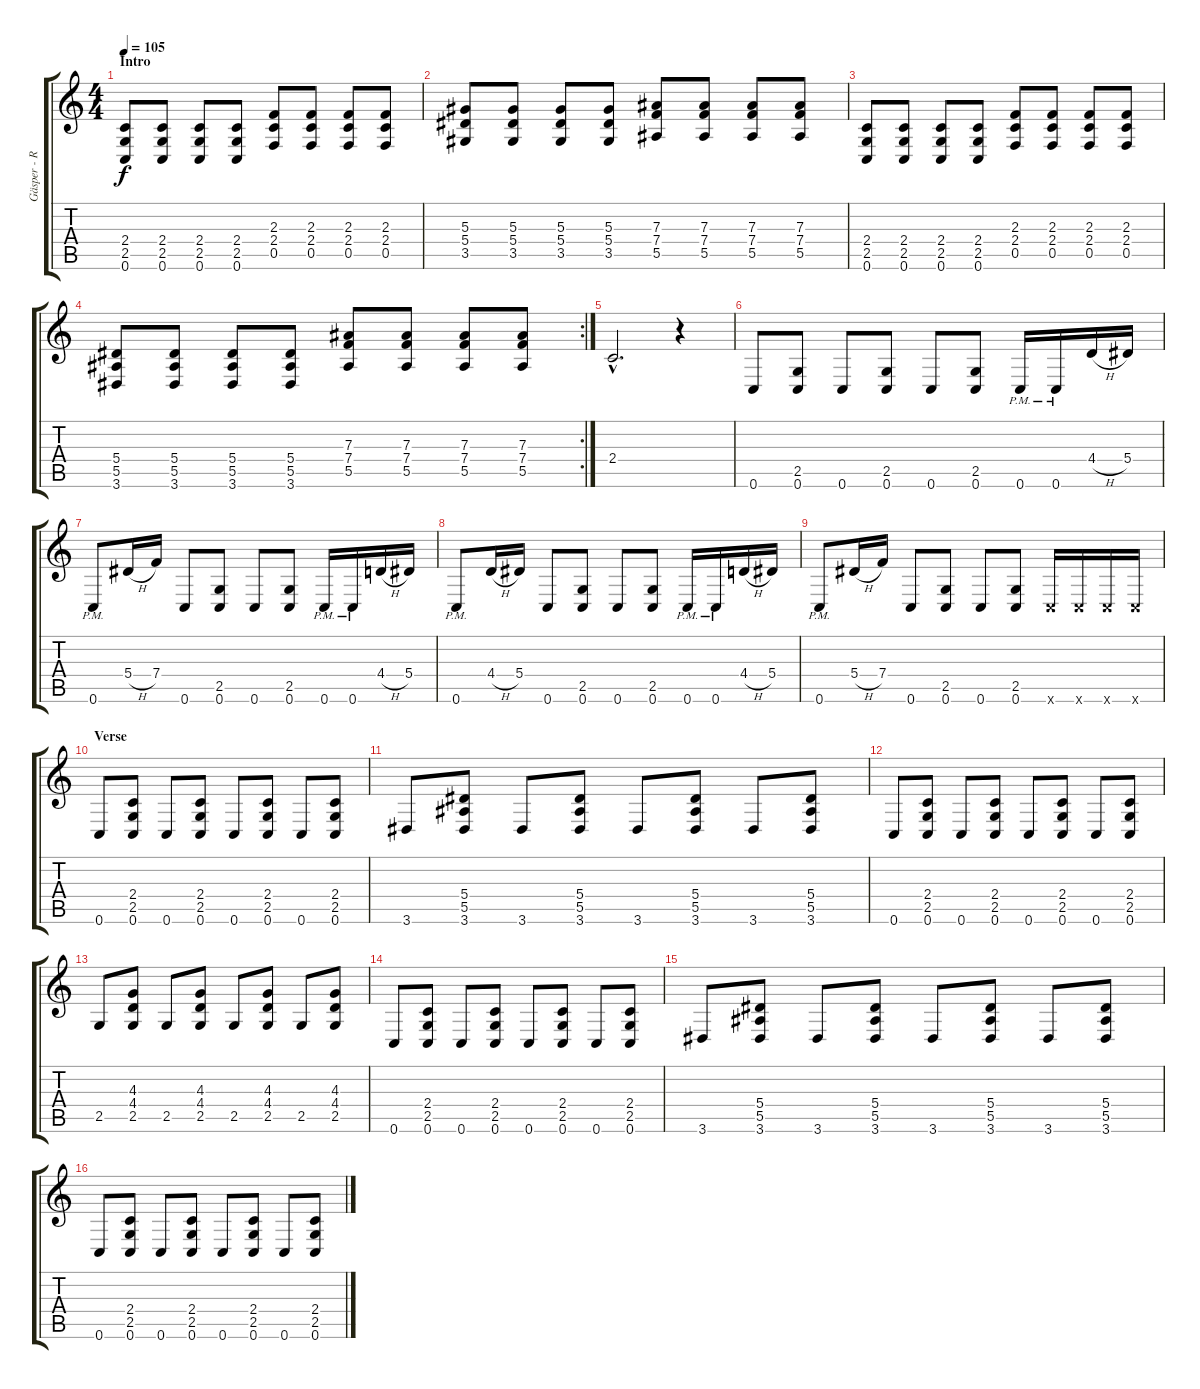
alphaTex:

\track ("Gäsper - Rythm Guitar" "Gäsper - R") {instrument distortionguitar}
\staff {score tabs}
\tuning (C4 G3 Eb3 Bb2 F2 C2) {hide}
\ts (4 4)
\section ("" "Intro")
\tempo 105
\clef g2
\ks c
(2.4 2.5 0.6).8{dy f instrument distortionguitar} (2.4 2.5 0.6).8 (2.4 2.5 0.6).8 (2.4 2.5 0.6).8 (2.3 2.4 0.5).8 (2.3 2.4 0.5).8 (2.3 2.4 0.5).8 (2.3 2.4 0.5).8 |
(5.3 5.4 3.5).8 (5.3 5.4 3.5).8 (5.3 5.4 3.5).8 (5.3 5.4 3.5).8 (7.3 7.4 5.5).8 (7.3 7.4 5.5).8 (7.3 7.4 5.5).8 (7.3 7.4 5.5).8 |
(2.4 2.5 0.6).8 (2.4 2.5 0.6).8 (2.4 2.5 0.6).8 (2.4 2.5 0.6).8 (2.3 2.4 0.5).8 (2.3 2.4 0.5).8 (2.3 2.4 0.5).8 (2.3 2.4 0.5).8 |
\rc 2
(5.4 5.5 3.6).8 (5.4 5.5 3.6).8 (5.4 5.5 3.6).8 (5.4 5.5 3.6).8 (7.3 7.4 5.5).8 (7.3 7.4 5.5).8 (7.3 7.4 5.5).8 (7.3 7.4 5.5).8 |
2.4{hac}.2{d} r.4 |
0.6.8 (2.5 0.6).8 0.6.8 (2.5 0.6).8 0.6.8 (2.5 0.6).8 0.6{pm}.16 0.6{pm}.16 4.4{h}.16 5.4.16 |
0.6{pm}.8 5.4{h}.16 7.4.16 0.6.8 (2.5 0.6).8 0.6.8 (2.5 0.6).8 0.6{pm}.16 0.6{pm}.16 4.4{h}.16 5.4.16 |
0.6{pm}.8 4.4{h}.16 5.4.16 0.6.8 (2.5 0.6).8 0.6.8 (2.5 0.6).8 0.6{pm}.16 0.6{pm}.16 4.4{h}.16 5.4.16 |
0.6{pm}.8 5.4{h}.16 7.4.16 0.6.8 (2.5 0.6).8 0.6.8 (2.5 0.6).8 0.6{x}.16 0.6{x}.16 0.6{x}.16 0.6{x}.16 |
\section ("" "Verse")
0.6.8 (2.4 2.5 0.6).8 0.6.8 (2.4 2.5 0.6).8 0.6.8 (2.4 2.5 0.6).8 0.6.8 (2.4 2.5 0.6).8 |
3.6.8 (5.4 5.5 3.6).8 3.6.8 (5.4 5.5 3.6).8 3.6.8 (5.4 5.5 3.6).8 3.6.8 (5.4 5.5 3.6).8 |
0.6.8 (2.4 2.5 0.6).8 0.6.8 (2.4 2.5 0.6).8 0.6.8 (2.4 2.5 0.6).8 0.6.8 (2.4 2.5 0.6).8 |
2.5.8 (4.3 4.4 2.5).8 2.5.8 (4.3 4.4 2.5).8 2.5.8 (4.3 4.4 2.5).8 2.5.8 (4.3 4.4 2.5).8 |
0.6.8 (2.4 2.5 0.6).8 0.6.8 (2.4 2.5 0.6).8 0.6.8 (2.4 2.5 0.6).8 0.6.8 (2.4 2.5 0.6).8 |
3.6.8 (5.4 5.5 3.6).8 3.6.8 (5.4 5.5 3.6).8 3.6.8 (5.4 5.5 3.6).8 3.6.8 (5.4 5.5 3.6).8 |
0.6.8 (2.4 2.5 0.6).8 0.6.8 (2.4 2.5 0.6).8 0.6.8 (2.4 2.5 0.6).8 0.6.8 (2.4 2.5 0.6).8
